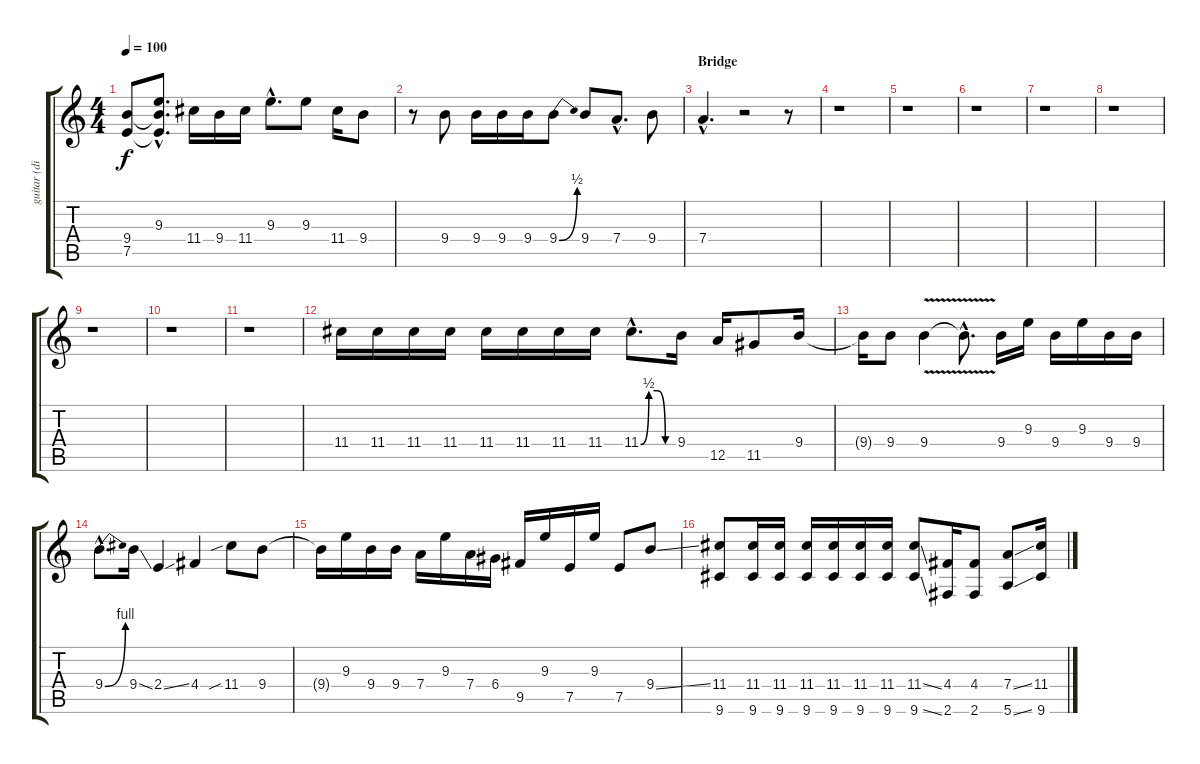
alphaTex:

\track ("guitar (distortion)" "guitar (di") {instrument distortionguitar}
\staff {score tabs}
\tuning (E4 B3 G3 D3 A2 E2) {hide}
\ts (4 4)
\tempo 100
\clef g2
\ks c
(9.4 7.5).8{dy f} (9.3{hac} 9.4{hac t} 7.5{hac t}).8{d} 11.4.16 9.4.16 11.4.16 9.3{hac}.8{d} 9.3.8 11.4.16 9.4.8 |
r.8 9.4.8 9.4.16 9.4.16 9.4.16 9.4{be (bend 0 0 60 2)}.8 9.4.8 7.4{hac}.8{d} 9.4.8 |
\section ("" "Bridge")
7.4{hac}.4{d} r.2 r.8 |
r.1 |
r.1 |
r.1 |
r.1 |
r.1 |
r.1 |
r.1 |
r.1 |
11.4.16{volume 16} 11.4.16 11.4.16 11.4.16 11.4.16 11.4.16 11.4.16 11.4.16 11.4{be (custom 0 0 15 2 30 2 45 0 60 0) hac}.8{d} 9.4.16 12.5.16 11.5.8 9.4.16 |
9.4{t}.16 9.4.8 9.4{v}.4 9.4{hac t}.8{d} 9.4.16 9.3.16 9.4.16 9.3.16 9.4.16 9.4.16 |
9.4{be (bend 0 0 60 4) hac}.8{d} 9.4{ss}.16 2.4{ss}.4 4.4.4 11.4{sib}.8 9.4.8 |
9.4{t}.16 9.3.16 9.4.16 9.4.16 7.4.16 9.3.16 7.4.16 6.4.16 9.5.16 9.3.16 7.5.16 9.3.16 7.5.8 9.4{ss}.8 |
(11.4 9.6).8 (11.4 9.6).16 (11.4 9.6).16 (11.4 9.6).16 (11.4 9.6).16 (11.4 9.6).16 (11.4 9.6).16 (11.4{ss} 9.6{ss}).8 (4.4 2.6).16 (4.4 2.6).8 (7.4{ss} 5.6{ss}).8 (11.4 9.6).16
